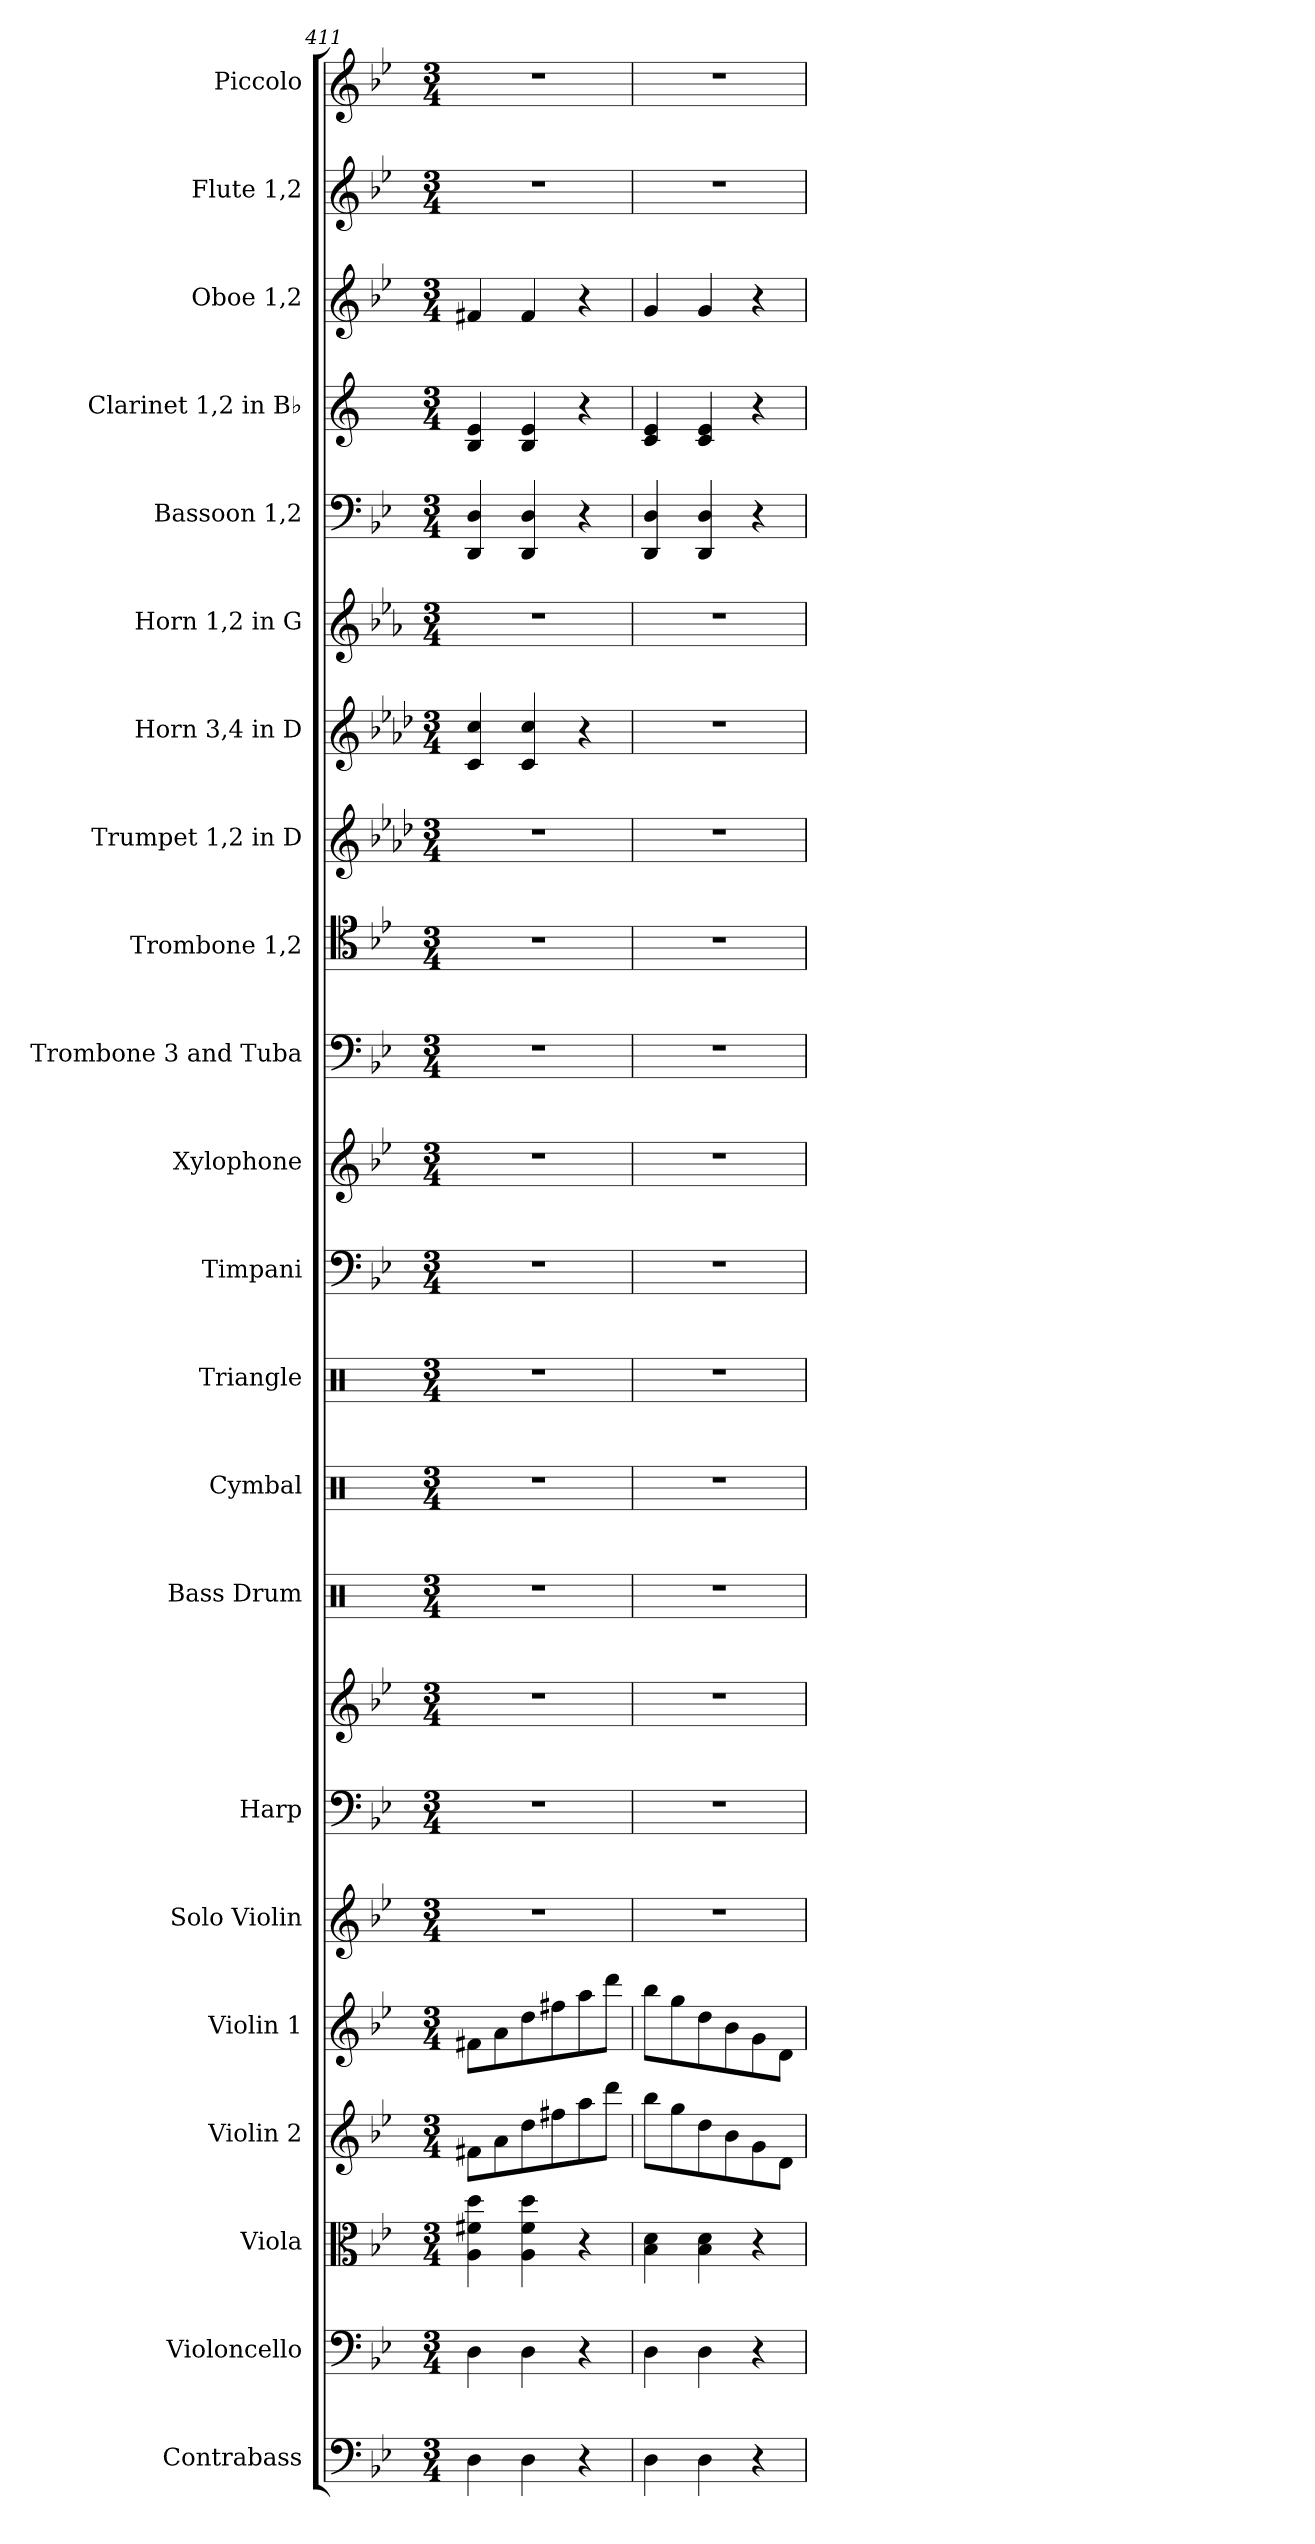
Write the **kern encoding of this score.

**kern	**kern	**kern	**kern	**kern	**kern	**kern	**kern	**kern	**kern	**kern	**kern	**kern	**kern	**kern	**kern	**kern	**kern	**kern	**kern	**kern	**kern	**kern
*part22	*part21	*part20	*part19	*part18	*part17	*part16	*part16	*part15	*part14	*part13	*part12	*part11	*part10	*part9	*part8	*part7	*part6	*part5	*part4	*part3	*part2	*part1
*staff23	*staff22	*staff21	*staff20	*staff19	*staff18	*staff17	*staff16	*staff15	*staff14	*staff13	*staff12	*staff11	*staff10	*staff9	*staff8	*staff7	*staff6	*staff5	*staff4	*staff3	*staff2	*staff1
*I"Contrabass	*I"Violoncello	*I"Viola	*I"Violin 2	*I"Violin 1	*I"Solo Violin	*I"Harp	*	*I"Bass Drum	*I"Cymbal	*I"Triangle	*I"Timpani	*I"Xylophone	*I"Trombone 3 and Tuba	*I"Trombone 1,2	*I"Trumpet 1,2 in D	*I"Horn 3,4 in D	*I"Horn 1,2 in G	*I"Bassoon 1,2	*I"Clarinet 1,2 in B♭	*I"Oboe 1,2	*I"Flute 1,2	*I"Piccolo
*I'Cb.	*I'Vc.	*I'Vla.	*I'Vln. 2	*I'Vln. 1	*I'Solo Vln.	*I'Hrp.	*	*I'B.D	*I'Cym.	*I'Trgl.	*I'Timp.	*I'Xyl.	*I'Tbn. 3 and Tba.	*I'Tbn. 1,2	*I'Tpt. 1,2 in D	*I'Hn. 3,4 in D	*I'Hn. 1,2 in G	*I'Bsn. 1,2	*I'Cl. 1,2 in B♭	*I'Ob. 1,2	*I'Fl. 1,2	*I'Picc.
!!LO:PB:g=z
*clefF4	*clefF4	*clefC3	*clefG2	*clefG2	*clefG2	*clefF4	*clefG2	*clefX	*clefX	*clefX	*clefF4	*clefG2	*clefF4	*clefC4	*clefG2	*clefG2	*clefG2	*clefF4	*clefG2	*clefG2	*clefG2	*clefG2
*ITrd7c12	*	*	*	*	*	*	*	*	*	*	*	*ITrd-7c-12	*	*	*ITrd-1c-2	*ITrd6c10	*ITrd5c9	*	*ITrd1c2	*	*	*ITrd-7c-12
*k[b-e-]	*k[b-e-]	*k[b-e-]	*k[b-e-]	*k[b-e-]	*k[b-e-]	*k[b-e-]	*k[b-e-]	*k[]	*k[]	*k[]	*k[b-e-]	*k[b-e-]	*k[b-e-]	*k[b-e-]	*k[b-e-]	*k[b-e-]	*k[b-e-a-d-g-c-]	*k[b-e-]	*k[b-e-]	*k[b-e-]	*k[b-e-]	*k[b-e-]
*M3/4	*M3/4	*M3/4	*M3/4	*M3/4	*M3/4	*M3/4	*M3/4	*M3/4	*M3/4	*M3/4	*M3/4	*M3/4	*M3/4	*M3/4	*M3/4	*M3/4	*M3/4	*M3/4	*M3/4	*M3/4	*M3/4	*M3/4
*MM230	*MM230	*MM230	*MM230	*MM230	*MM230	*MM230	*MM230	*MM230	*MM230	*MM230	*MM230	*MM230	*MM230	*MM230	*MM230	*MM230	*MM230	*MM230	*MM230	*MM230	*MM230	*MM230
=411	=411	=411	=411	=411	=411	=411	=411	=411	=411	=411	=411	=411	=411	=411	=411	=411	=411	=411	=411	=411	=411	=411
4DD\	4D\	4A\ 4f#X\ 4dd\	8f#X\L	8f#X\L	2.r	2.r	2.r	2.r	2.r	2.r	2.r	2.r	2.r	2.r	2.r	4D/ 4d/	2.r	4DD/ 4D/	4A/ 4d/	4f#X/	2.r	2.r
.	.	.	8a\	8a\	.	.	.	.	.	.	.	.	.	.	.	.	.	.	.	.	.	.
4DD\	4D\	4A\ 4f#\ 4dd\	8dd\	8dd\	.	.	.	.	.	.	.	.	.	.	.	4D/ 4d/	.	4DD/ 4D/	4A/ 4d/	4f#/	.	.
.	.	.	8ff#X\	8ff#X\	.	.	.	.	.	.	.	.	.	.	.	.	.	.	.	.	.	.
4r	4r	4r	8aa\	8aa\	.	.	.	.	.	.	.	.	.	.	.	4r	.	4r	4r	4r	.	.
.	.	.	8ddd\J	8ddd\J	.	.	.	.	.	.	.	.	.	.	.	.	.	.	.	.	.	.
=412	=412	=412	=412	=412	=412	=412	=412	=412	=412	=412	=412	=412	=412	=412	=412	=412	=412	=412	=412	=412	=412	=412
4DD\	4D\	4B-\ 4d\	8bb-\L	8bb-\L	2.r	2.r	2.r	2.r	2.r	2.r	2.r	2.r	2.r	2.r	2.r	2.r	2.r	4DD/ 4D/	4B-/ 4d/	4g/	2.r	2.r
.	.	.	8gg\	8gg\	.	.	.	.	.	.	.	.	.	.	.	.	.	.	.	.	.	.
4DD\	4D\	4B-\ 4d\	8dd\	8dd\	.	.	.	.	.	.	.	.	.	.	.	.	.	4DD/ 4D/	4B-/ 4d/	4g/	.	.
.	.	.	8b-\	8b-\	.	.	.	.	.	.	.	.	.	.	.	.	.	.	.	.	.	.
4r	4r	4r	8g\	8g\	.	.	.	.	.	.	.	.	.	.	.	.	.	4r	4r	4r	.	.
.	.	.	8d\J	8d\J	.	.	.	.	.	.	.	.	.	.	.	.	.	.	.	.	.	.
=	=	=	=	=	=	=	=	=	=	=	=	=	=	=	=	=	=	=	=	=	=	=
*-	*-	*-	*-	*-	*-	*-	*-	*-	*-	*-	*-	*-	*-	*-	*-	*-	*-	*-	*-	*-	*-	*-
